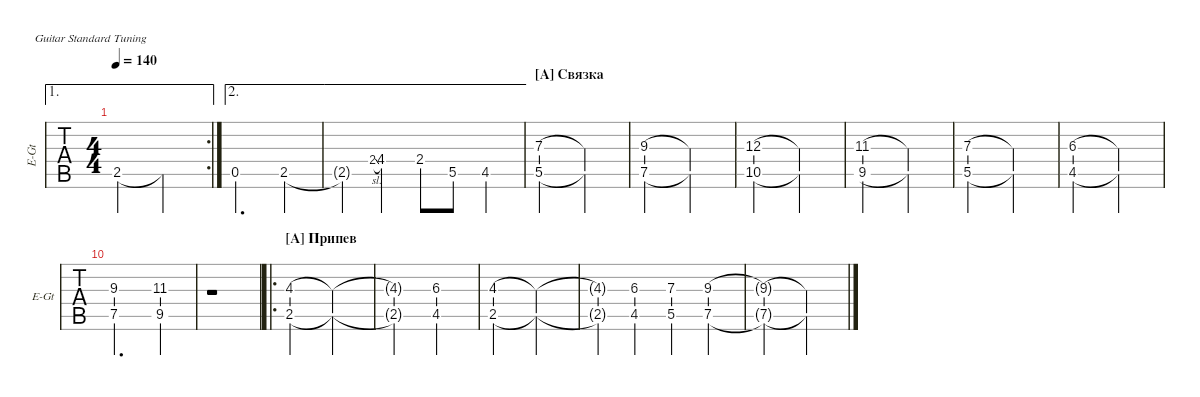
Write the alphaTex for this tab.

\defaultSystemsLayout 4
\hideDynamics
\bracketExtendMode groupsimilarinstruments
\singleTrackTrackNamePolicy allsystems
\multiTrackTrackNamePolicy allsystems
\otherSystemsTrackNameOrientation horizontal
\defaultBarNumberDisplay FirstOfSystem
\track ("Electric Guitar" "E-Gt") {instrument electricguitarclean}
\staff {tabs}
\tuning (E4 B3 G3 D3 A2 E2)
\ae 1
\rc 2
\ts (4 4)
\tempo 140
\clef g2
\scale
0.0697368
\ks bminor
2.5.2{dy mf} 2.5{t}.2 |
\ae 2
\scale
0.0789474 0.5.2{d} 2.5.4 |
\ae 2
\scale
0.137878 2.5{t}.4 2.4{sl}.8{gr} 4.4.4 2.4.8 5.5.8 4.5.4 |
\section ("A" "Связка")
\scale
0.0631579 (5.5 7.3).2 (7.3{t} 5.5{t}).2 |
\scale
0.0659039 (7.5 9.3).2 (9.3{t} 7.5{t}).2 |
\scale
0.0631579 (10.5 12.3).2 (12.3{t} 10.5{t}).2 |
\scale
0.0576659 (9.5 11.3).2 (11.3{t} 9.5{t}).2 |
\scale
0.0645309 (5.5 7.3).2 (7.3{t} 5.5{t}).2 |
\scale
0.0672769 (4.5 6.3).2 (4.5{t} 6.3{t}).2 |
\scale
0.0721416 (7.5 9.3).2{d} (9.5 11.3).4 |
\scale
0.0304348 r.1 |
\ro
\section ("A" "Припев")
(2.5 4.3).2 (2.5{t} 4.3{t}).2 |
(2.5{t} 4.3{t}).2 (4.5 6.3).2 |
(2.5 4.3).2 (2.5{t} 4.3{t}).2 |
(2.5{t} 4.3{t}).4 (4.5 6.3).4 (5.5 7.3).4 (7.5 9.3).4 |
(9.3{t} 7.5{t}).2 (9.3{t} 7.5{t}).2
